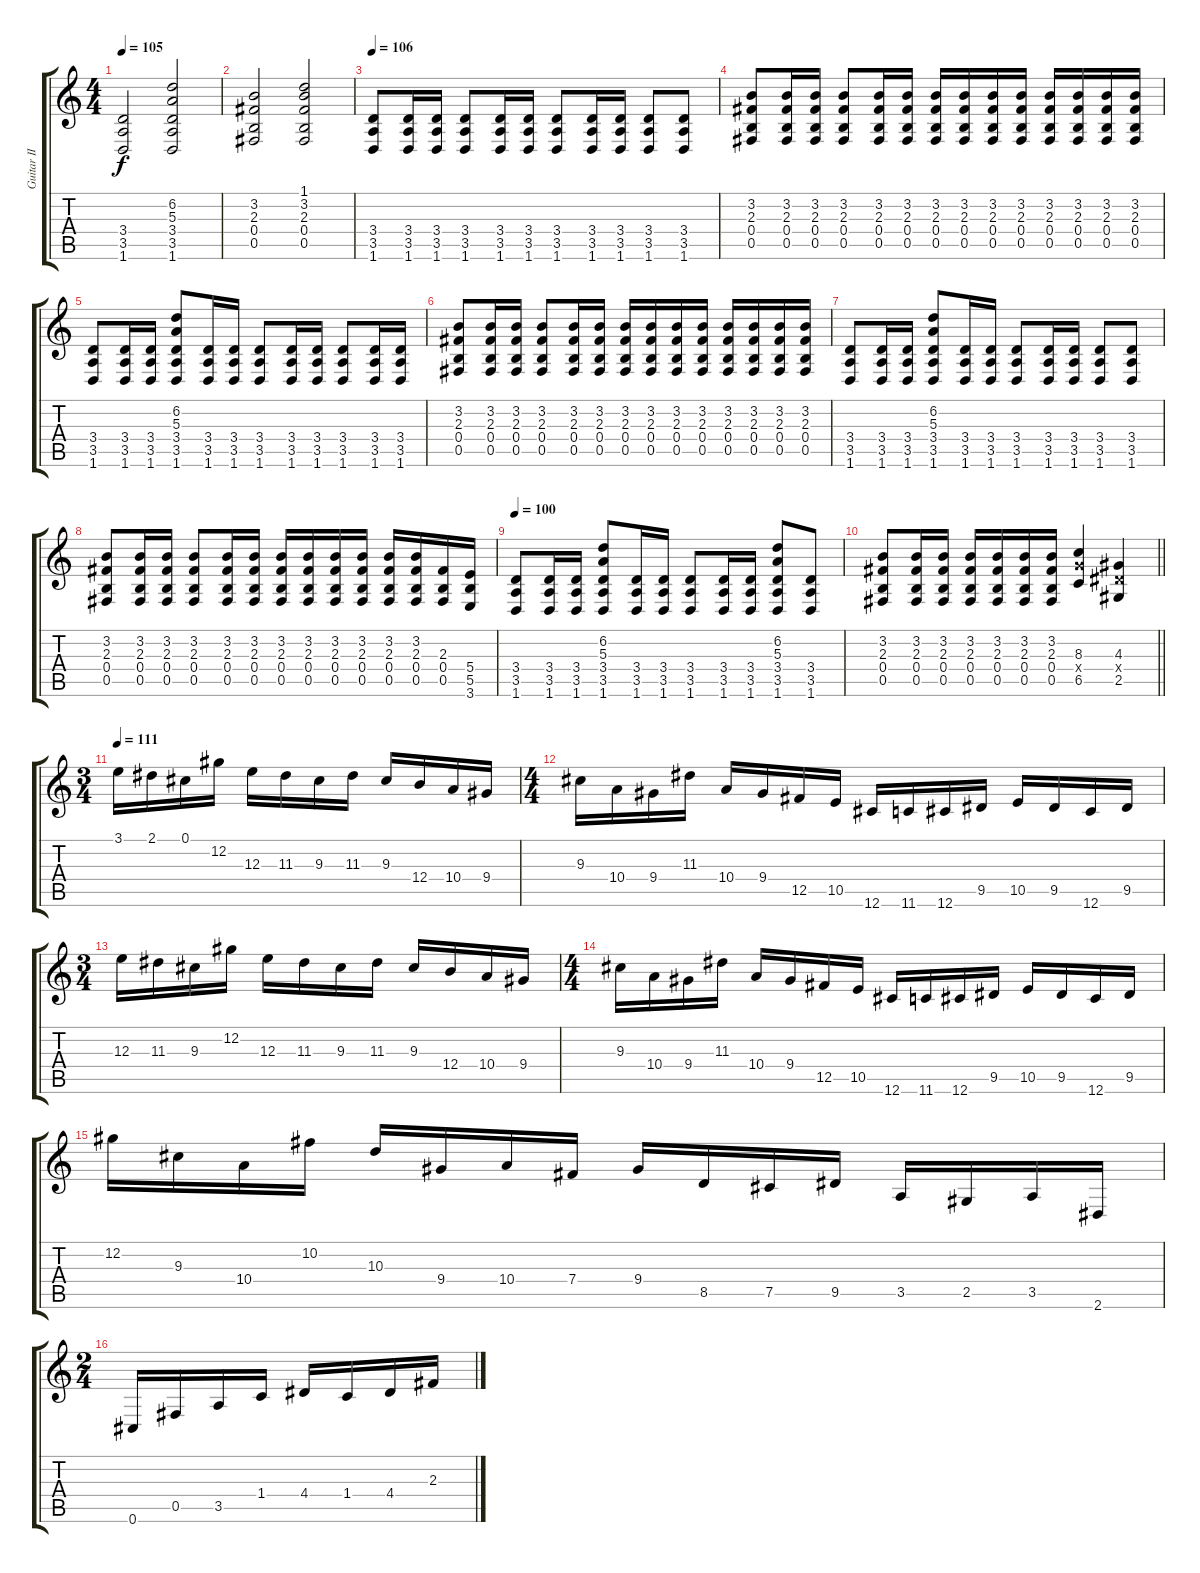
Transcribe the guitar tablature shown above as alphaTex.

\track ("Guitar II" "Guitar II") {instrument distortionguitar}
\staff {score tabs}
\tuning (Db4 Ab3 E3 B2 Gb2 Db2) {hide}
\ts (4 4)
\tempo 105
\clef g2
\ks c
(3.4 3.5 1.6).2{dy f} (6.2 5.3 3.4 3.5 1.6).2 |
(3.2 2.3 0.4 0.5).2 (1.1 3.2 2.3 0.4 0.5).2 |
\tempo 106
(3.4 3.5 1.6).8 (3.4 3.5 1.6).16 (3.4 3.5 1.6).16 (3.4 3.5 1.6).8 (3.4 3.5 1.6).16 (3.4 3.5 1.6).16 (3.4 3.5 1.6).8 (3.4 3.5 1.6).16 (3.4 3.5 1.6).16 (3.4 3.5 1.6).8 (3.4 3.5 1.6).8 |
(3.2 2.3 0.4 0.5).8 (3.2 2.3 0.4 0.5).16 (3.2 2.3 0.4 0.5).16 (3.2 2.3 0.4 0.5).8 (3.2 2.3 0.4 0.5).16 (3.2 2.3 0.4 0.5).16 (3.2 2.3 0.4 0.5).16 (3.2 2.3 0.4 0.5).16 (3.2 2.3 0.4 0.5).16 (3.2 2.3 0.4 0.5).16 (3.2 2.3 0.4 0.5).16 (3.2 2.3 0.4 0.5).16 (3.2 2.3 0.4 0.5).16 (3.2 2.3 0.4 0.5).16 |
(3.4 3.5 1.6).8 (3.4 3.5 1.6).16 (3.4 3.5 1.6).16 (6.2 5.3 3.4 3.5 1.6).8 (3.4 3.5 1.6).16 (3.4 3.5 1.6).16 (3.4 3.5 1.6).8 (3.4 3.5 1.6).16 (3.4 3.5 1.6).16 (3.4 3.5 1.6).8 (3.4 3.5 1.6).16 (3.4 3.5 1.6).16 |
(3.2 2.3 0.4 0.5).8 (3.2 2.3 0.4 0.5).16 (3.2 2.3 0.4 0.5).16 (3.2 2.3 0.4 0.5).8 (3.2 2.3 0.4 0.5).16 (3.2 2.3 0.4 0.5).16 (3.2 2.3 0.4 0.5).16 (3.2 2.3 0.4 0.5).16 (3.2 2.3 0.4 0.5).16 (3.2 2.3 0.4 0.5).16 (3.2 2.3 0.4 0.5).16 (3.2 2.3 0.4 0.5).16 (3.2 2.3 0.4 0.5).16 (3.2 2.3 0.4 0.5).16 |
(3.4 3.5 1.6).8 (3.4 3.5 1.6).16 (3.4 3.5 1.6).16 (6.2 5.3 3.4 3.5 1.6).8 (3.4 3.5 1.6).16 (3.4 3.5 1.6).16 (3.4 3.5 1.6).8 (3.4 3.5 1.6).16 (3.4 3.5 1.6).16 (3.4 3.5 1.6).8 (3.4 3.5 1.6).8 |
(3.2 2.3 0.4 0.5).8 (3.2 2.3 0.4 0.5).16 (3.2 2.3 0.4 0.5).16 (3.2 2.3 0.4 0.5).8 (3.2 2.3 0.4 0.5).16 (3.2 2.3 0.4 0.5).16 (3.2 2.3 0.4 0.5).16 (3.2 2.3 0.4 0.5).16 (3.2 2.3 0.4 0.5).16 (3.2 2.3 0.4 0.5).16 (3.2 2.3 0.4 0.5).16 (3.2 2.3 0.4 0.5).16 (2.3 0.4 0.5).16 (5.4 5.5 3.6).16 |
\tempo 100
(3.4 3.5 1.6).8 (3.4 3.5 1.6).16 (3.4 3.5 1.6).16 (6.2 5.3 3.4 3.5 1.6).8 (3.4 3.5 1.6).16 (3.4 3.5 1.6).16 (3.4 3.5 1.6).8 (3.4 3.5 1.6).16 (3.4 3.5 1.6).16 (6.2 5.3 3.4 3.5 1.6).8 (3.4 3.5 1.6).8 |
\barLineRight lightlight
(3.2 2.3 0.4 0.5).8 (3.2 2.3 0.4 0.5).16 (3.2 2.3 0.4 0.5).16 (3.2 2.3 0.4 0.5).16 (3.2 2.3 0.4 0.5).16 (3.2 2.3 0.4 0.5).16 (3.2 2.3 0.4 0.5).16 (8.3 8.4{x} 6.5).4 (4.3 4.4{x} 2.5).4 |
\ts (3 4)
\tempo 111
3.1.16 2.1.16 0.1.16 12.2.16 12.3.16 11.3.16 9.3.16 11.3.16 9.3.16 12.4.16 10.4.16 9.4.16 |
\ts (4 4)
9.3.16 10.4.16 9.4.16 11.3.16 10.4.16 9.4.16 12.5.16 10.5.16 12.6.16 11.6.16 12.6.16 9.5.16 10.5.16 9.5.16 12.6.16 9.5.16 |
\ts (3 4)
12.3.16 11.3.16 9.3.16 12.2.16 12.3.16 11.3.16 9.3.16 11.3.16 9.3.16 12.4.16 10.4.16 9.4.16 |
\ts (4 4)
9.3.16 10.4.16 9.4.16 11.3.16 10.4.16 9.4.16 12.5.16 10.5.16 12.6.16 11.6.16 12.6.16 9.5.16 10.5.16 9.5.16 12.6.16 9.5.16 |
12.2.16 9.3.16 10.4.16 10.2.16 10.3.16 9.4.16 10.4.16 7.4.16 9.4.16 8.5.16 7.5.16 9.5.16 3.5.16 2.5.16 3.5.16 2.6.16 |
\ts (2 4)
0.6.16 0.5.16 3.5.16 1.4.16 4.4.16 1.4.16 4.4.16 2.3.16
